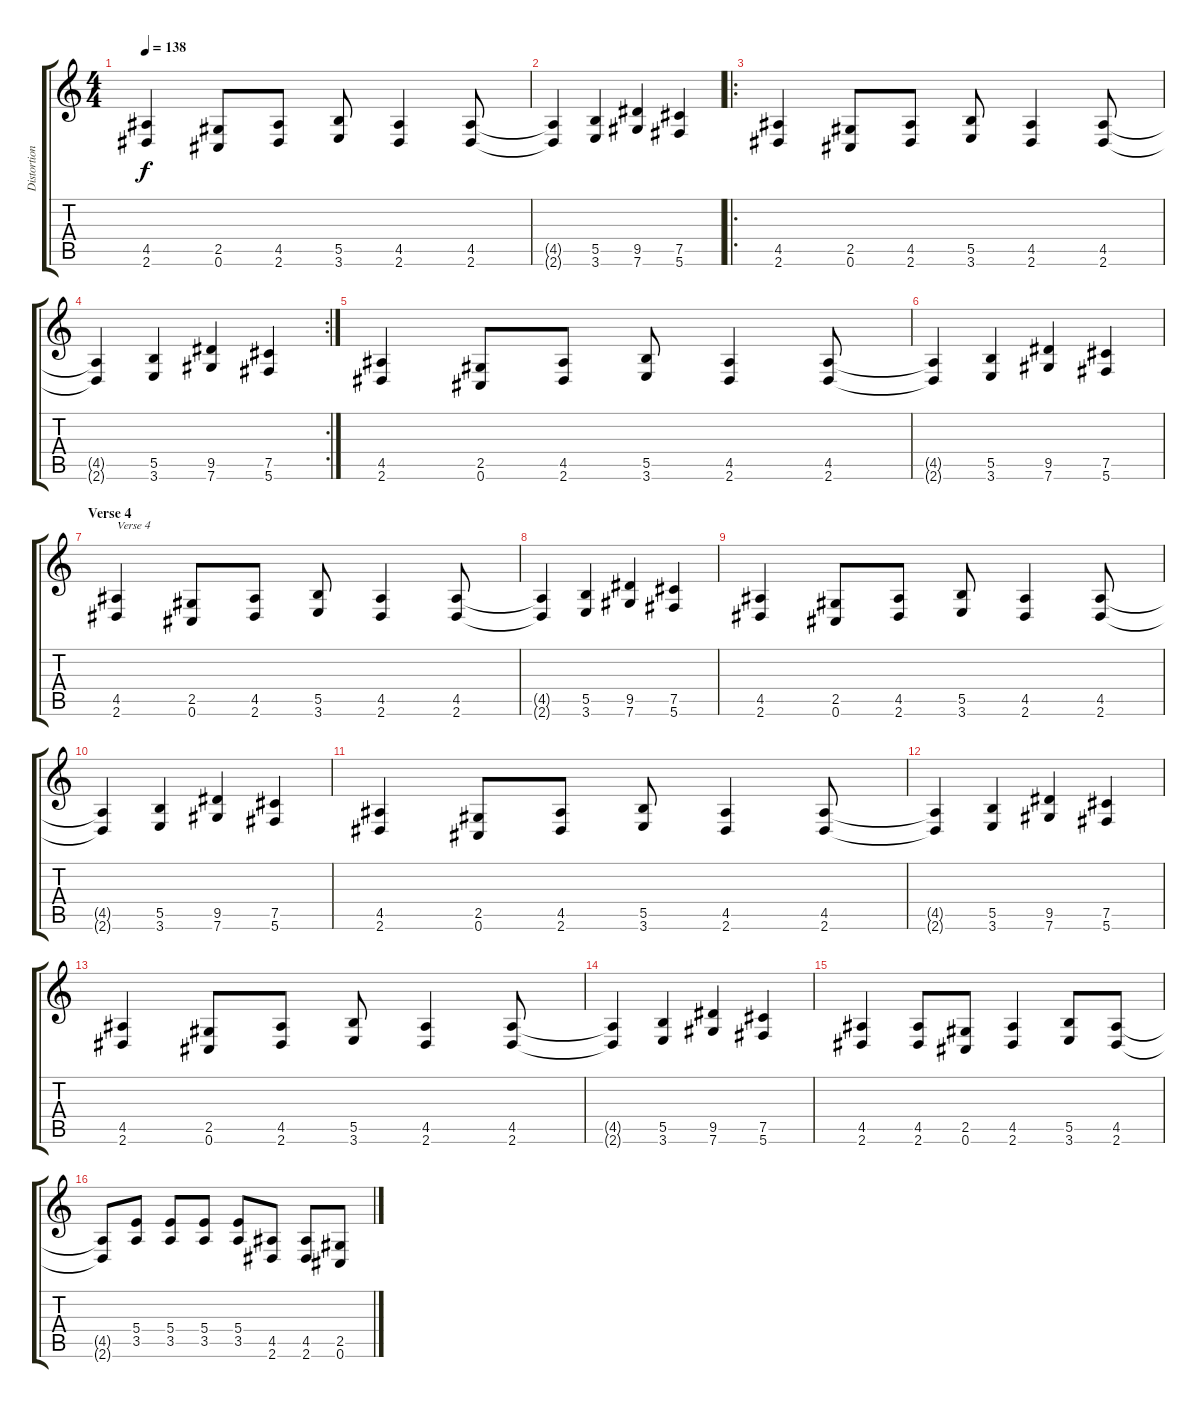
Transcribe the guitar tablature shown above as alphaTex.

\track ("Distortion guitar 1" "Distortion") {instrument distortionguitar}
\staff {score tabs}
\tuning (Db4 Ab3 E3 B2 Gb2 Db2) {hide}
\ts (4 4)
\tempo 138
\clef g2
\ks c
(4.5 2.6).4{dy f} (2.5 0.6).8 (4.5 2.6).8 (5.5 3.6).8 (4.5 2.6).4 (4.5 2.6).8 |
(4.5{t} 2.6{t}).4 (5.5 3.6).4 (9.5 7.6).4 (7.5 5.6).4 |
\ro
(4.5 2.6).4 (2.5 0.6).8 (4.5 2.6).8 (5.5 3.6).8 (4.5 2.6).4 (4.5 2.6).8 |
\rc 2
(4.5{t} 2.6{t}).4 (5.5 3.6).4 (9.5 7.6).4 (7.5 5.6).4 |
(4.5 2.6).4 (2.5 0.6).8 (4.5 2.6).8 (5.5 3.6).8 (4.5 2.6).4 (4.5 2.6).8 |
(4.5{t} 2.6{t}).4 (5.5 3.6).4 (9.5 7.6).4 (7.5 5.6).4 |
\section ("" "Verse 4")
(4.5 2.6).4{txt "Verse 4"} (2.5 0.6).8 (4.5 2.6).8 (5.5 3.6).8 (4.5 2.6).4 (4.5 2.6).8 |
(4.5{t} 2.6{t}).4 (5.5 3.6).4 (9.5 7.6).4 (7.5 5.6).4 |
(4.5 2.6).4 (2.5 0.6).8 (4.5 2.6).8 (5.5 3.6).8 (4.5 2.6).4 (4.5 2.6).8 |
(4.5{t} 2.6{t}).4 (5.5 3.6).4 (9.5 7.6).4 (7.5 5.6).4 |
(4.5 2.6).4 (2.5 0.6).8 (4.5 2.6).8 (5.5 3.6).8 (4.5 2.6).4 (4.5 2.6).8 |
(4.5{t} 2.6{t}).4 (5.5 3.6).4 (9.5 7.6).4 (7.5 5.6).4 |
(4.5 2.6).4 (2.5 0.6).8 (4.5 2.6).8 (5.5 3.6).8 (4.5 2.6).4 (4.5 2.6).8 |
(4.5{t} 2.6{t}).4 (5.5 3.6).4 (9.5 7.6).4 (7.5 5.6).4 |
(4.5 2.6).4 (4.5 2.6).8 (2.5 0.6).8 (4.5 2.6).4 (5.5 3.6).8 (4.5 2.6).8 |
(4.5{t} 2.6{t}).8 (5.4 3.5).8 (5.4 3.5).8 (5.4 3.5).8 (5.4 3.5).8 (4.5 2.6).8 (4.5 2.6).8 (2.5 0.6).8
